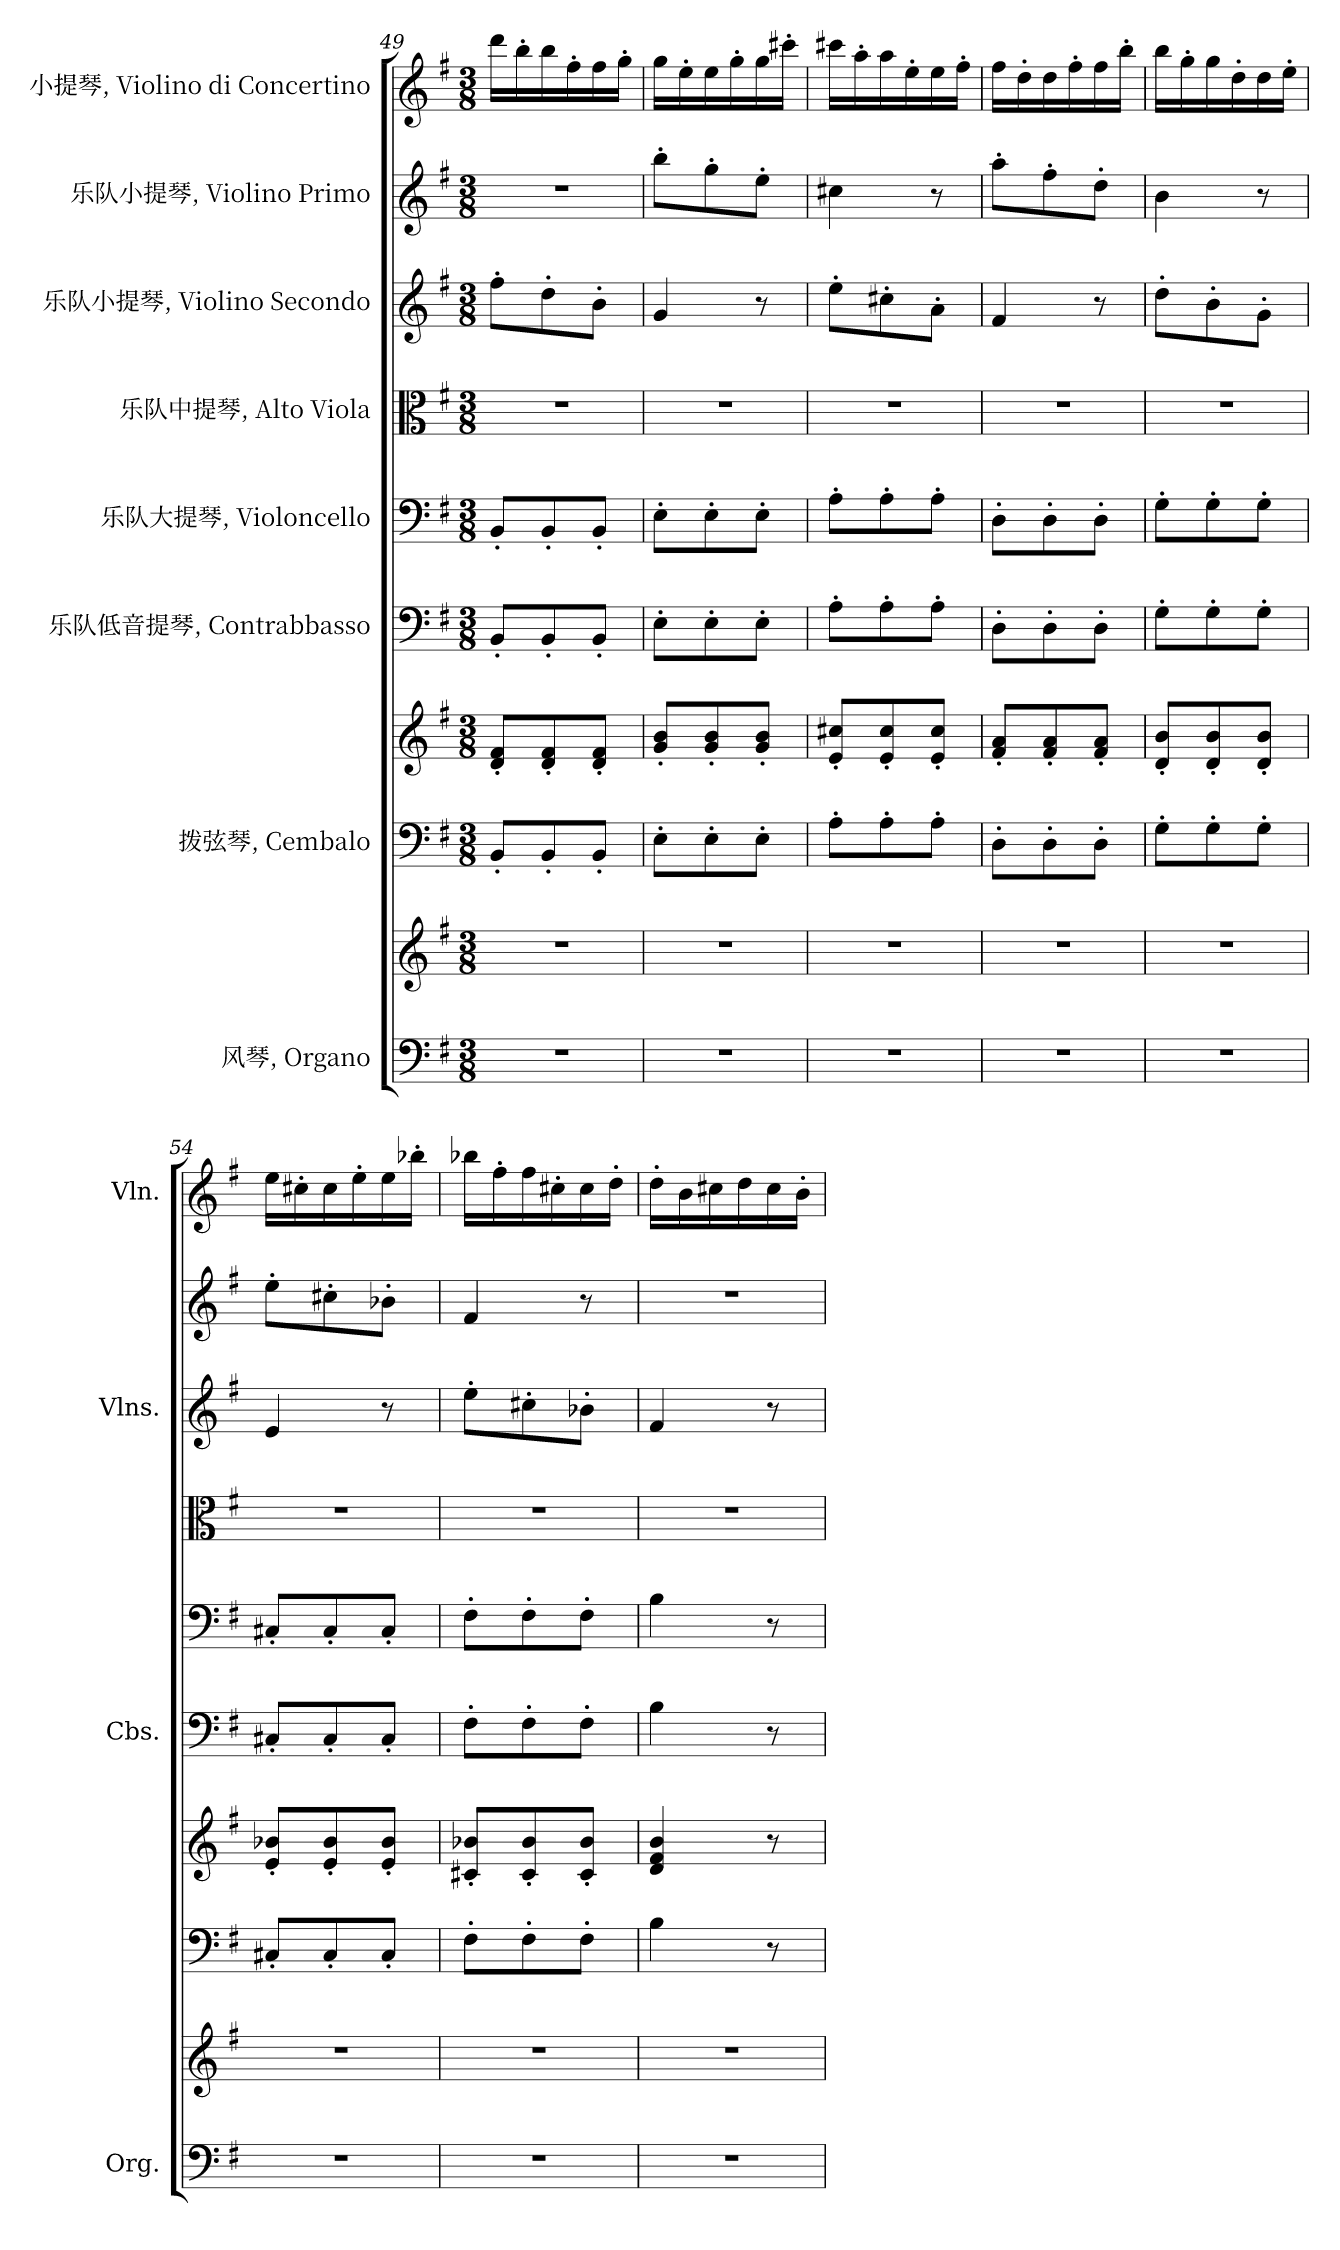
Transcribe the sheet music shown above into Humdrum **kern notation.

**kern	**kern	**kern	**kern	**kern	**kern	**kern	**kern	**kern	**kern
*part8	*part8	*part7	*part7	*part6	*part5	*part4	*part3	*part2	*part1
*staff10	*staff9	*staff8	*staff7	*staff6	*staff5	*staff4	*staff3	*staff2	*staff1
*I"风琴, Organo	*	*I"拨弦琴, Cembalo	*	*I"乐队低音提琴, Contrabbasso	*I"乐队大提琴, Violoncello	*I"乐队中提琴, Alto Viola	*I"乐队小提琴, Violino Secondo	*I"乐队小提琴, Violino Primo	*I"小提琴, Violino di Concertino
*I'Org.	*	*	*	*I'Cbs.	*	*	*I'Vlns.	*	*I'Vln.
*clefF4	*clefG2	*clefF4	*clefG2	*clefF4	*clefF4	*clefC3	*clefG2	*clefG2	*clefG2
*	*	*	*	*ITrd7c12	*	*	*	*	*
*k[f#]	*k[f#]	*k[f#]	*k[f#]	*k[f#]	*k[f#]	*k[f#]	*k[f#]	*k[f#]	*k[f#]
*M3/8	*M3/8	*M3/8	*M3/8	*M3/8	*M3/8	*M3/8	*M3/8	*M3/8	*M3/8
=49	=49	=49	=49	=49	=49	=49	=49	=49	=49
4.r	4.r	8BB'/L	8d/' 8f#/'L	8BBB'/L	8BB'/L	4.r	8ff#'\L	4.r	16ddd\LL
.	.	.	.	.	.	.	.	.	16bb'\
.	.	8BB'/	8d/' 8f#/'	8BBB'/	8BB'/	.	8dd'\	.	16bb\
.	.	.	.	.	.	.	.	.	16ff#'\
.	.	8BB'/J	8d/' 8f#/'J	8BBB'/J	8BB'/J	.	8b'\J	.	16ff#\
.	.	.	.	.	.	.	.	.	16gg'\JJ
=50	=50	=50	=50	=50	=50	=50	=50	=50	=50
4.r	4.r	8E'\L	8g/' 8b/'L	8EE'\L	8E'\L	4.r	4g/	8bb'\L	16gg\LL
.	.	.	.	.	.	.	.	.	16ee'\
.	.	8E'\	8g/' 8b/'	8EE'\	8E'\	.	.	8gg'\	16ee\
.	.	.	.	.	.	.	.	.	16gg'\
.	.	8E'\J	8g/' 8b/'J	8EE'\J	8E'\J	.	8r	8ee'\J	16gg\
.	.	.	.	.	.	.	.	.	16ccc#X'\JJ
!!LO:PB:g=z
=51	=51	=51	=51	=51	=51	=51	=51	=51	=51
4.r	4.r	8A'\L	8e/' 8cc#X/'L	8AA'\L	8A'\L	4.r	8ee'\L	4cc#X\	16ccc#X\LL
.	.	.	.	.	.	.	.	.	16aa'\
.	.	8A'\	8e/' 8cc#/'	8AA'\	8A'\	.	8cc#X'\	.	16aa\
.	.	.	.	.	.	.	.	.	16ee'\
.	.	8A'\J	8e/' 8cc#/'J	8AA'\J	8A'\J	.	8a'\J	8r	16ee\
.	.	.	.	.	.	.	.	.	16ff#'\JJ
=52	=52	=52	=52	=52	=52	=52	=52	=52	=52
4.r	4.r	8D'\L	8f#/' 8a/'L	8DD'\L	8D'\L	4.r	4f#/	8aa'\L	16ff#\LL
.	.	.	.	.	.	.	.	.	16dd'\
.	.	8D'\	8f#/' 8a/'	8DD'\	8D'\	.	.	8ff#'\	16dd\
.	.	.	.	.	.	.	.	.	16ff#'\
.	.	8D'\J	8f#/' 8a/'J	8DD'\J	8D'\J	.	8r	8dd'\J	16ff#\
.	.	.	.	.	.	.	.	.	16bb'\JJ
=53	=53	=53	=53	=53	=53	=53	=53	=53	=53
4.r	4.r	8G'\L	8d/' 8b/'L	8GG'\L	8G'\L	4.r	8dd'\L	4b\	16bb\LL
.	.	.	.	.	.	.	.	.	16gg'\
.	.	8G'\	8d/' 8b/'	8GG'\	8G'\	.	8b'\	.	16gg\
.	.	.	.	.	.	.	.	.	16dd'\
.	.	8G'\J	8d/' 8b/'J	8GG'\J	8G'\J	.	8g'\J	8r	16dd\
.	.	.	.	.	.	.	.	.	16ee'\JJ
=54	=54	=54	=54	=54	=54	=54	=54	=54	=54
4.r	4.r	8C#X'/L	8e/' 8b-X/'L	8CC#X'/L	8C#X'/L	4.r	4e/	8ee'\L	16ee\LL
.	.	.	.	.	.	.	.	.	16cc#X'\
.	.	8C#'/	8e/' 8b-/'	8CC#'/	8C#'/	.	.	8cc#X'\	16cc#\
.	.	.	.	.	.	.	.	.	16ee'\
.	.	8C#'/J	8e/' 8b-/'J	8CC#'/J	8C#'/J	.	8r	8b-X'\J	16ee\
.	.	.	.	.	.	.	.	.	16bb-X'\JJ
=55	=55	=55	=55	=55	=55	=55	=55	=55	=55
4.r	4.r	8F#'\L	8c#X/' 8b-X/'L	8FF#'\L	8F#'\L	4.r	8ee'\L	4f#/	16bb-X\LL
.	.	.	.	.	.	.	.	.	16ff#'\
.	.	8F#'\	8c#/' 8b-/'	8FF#'\	8F#'\	.	8cc#X'\	.	16ff#\
.	.	.	.	.	.	.	.	.	16cc#X'\
.	.	8F#'\J	8c#/' 8b-/'J	8FF#'\J	8F#'\J	.	8b-X'\J	8r	16cc#\
.	.	.	.	.	.	.	.	.	16dd'\JJ
!!LO:PB:g=z
=56	=56	=56	=56	=56	=56	=56	=56	=56	=56
4.r	4.r	4B\	4d/ 4f#/ 4b/	4BB\	4B\	4.r	4f#/	4.r	16dd'\LL
.	.	.	.	.	.	.	.	.	16b\
.	.	.	.	.	.	.	.	.	16cc#X\
.	.	.	.	.	.	.	.	.	16dd\
.	.	8r	8r	8r	8r	.	8r	.	16cc#\
.	.	.	.	.	.	.	.	.	16b'\JJ
=	=	=	=	=	=	=	=	=	=
*-	*-	*-	*-	*-	*-	*-	*-	*-	*-
